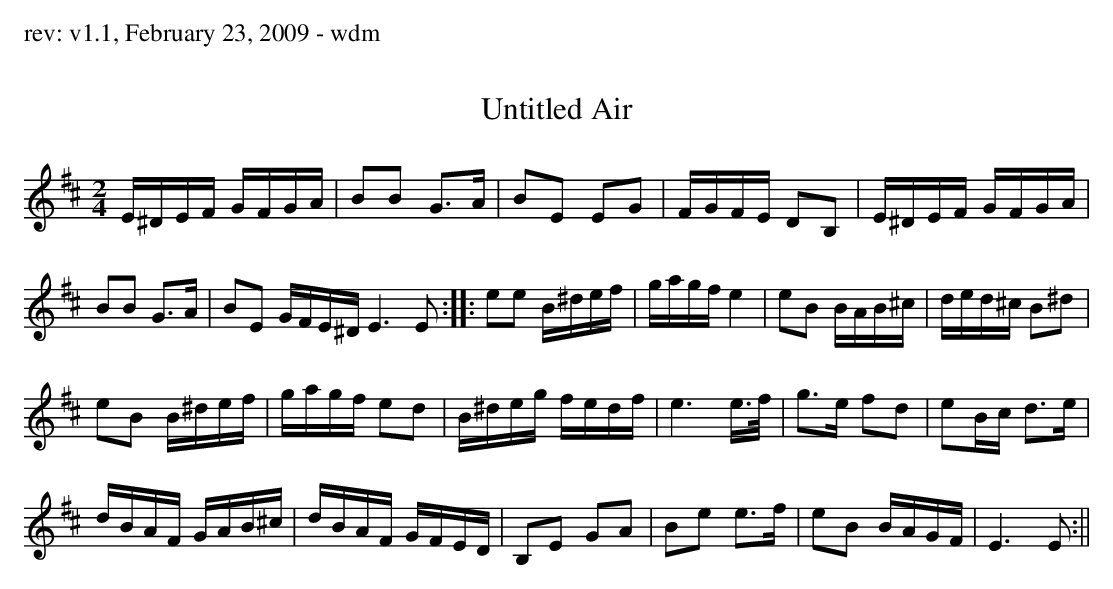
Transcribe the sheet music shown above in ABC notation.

X:1
T:Untitled Air
M:2/4
L:1/8
K:E Dorian
E/^D/E/F/ G/F/G/A/|BB G>A|BE EG|F/G/F/E/ DB,|E/^D/E/F/ G/F/G/A/|
BB G>A|BE G/F/E/^D/E3E::ee B/^d/e/f/|g/a/g/f/ e2|eB B/A/B/^c/|d/e/d/^c/ B^d|
eB B/^d/e/f/|g/a/g/f/ ed|B/^d/e/g/ f/e/d/f/|e3 e/>f/|g>e fd|eB/c/ d>e|
d/B/A/F/ G/A/B/^c/|d/B/A/F/ G/F/E/D/|B,E GA|Be e>f|eB B/A/G/F/|E3 E:||
